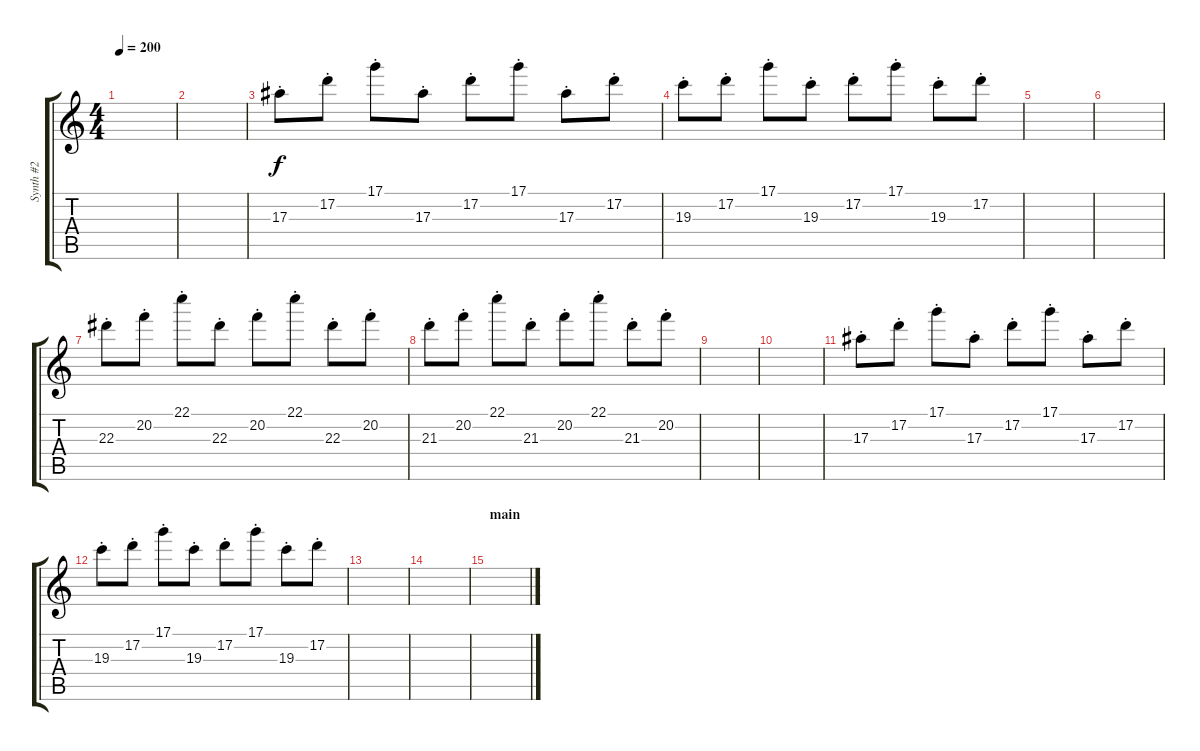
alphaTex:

\track ("Synth #2" "Synth #2") {instrument synthbass1}
\staff {score tabs}
\tuning (D4 A3 F3 C3 G2 C2) {hide}
\ts (4 4)
\tempo 200
\clef g2
\ks c
|
|
17.3{st}.8 17.2{st}.8 17.1{st}.8 17.3{st}.8 17.2{st}.8 17.1{st}.8 17.3{st}.8 17.2{st}.8 |
19.3{st}.8 17.2{st}.8 17.1{st}.8 19.3{st}.8 17.2{st}.8 17.1{st}.8 19.3{st}.8 17.2{st}.8 |
|
|
22.3{st}.8 20.2{st}.8 22.1{st}.8 22.3{st}.8 20.2{st}.8 22.1{st}.8 22.3{st}.8 20.2{st}.8 |
21.3{st}.8 20.2{st}.8 22.1{st}.8 21.3{st}.8 20.2{st}.8 22.1{st}.8 21.3{st}.8 20.2{st}.8 |
|
|
17.3{st}.8 17.2{st}.8 17.1{st}.8 17.3{st}.8 17.2{st}.8 17.1{st}.8 17.3{st}.8 17.2{st}.8 |
19.3{st}.8 17.2{st}.8 17.1{st}.8 19.3{st}.8 17.2{st}.8 17.1{st}.8 19.3{st}.8 17.2{st}.8 |
|
|
\section ("" "main")
